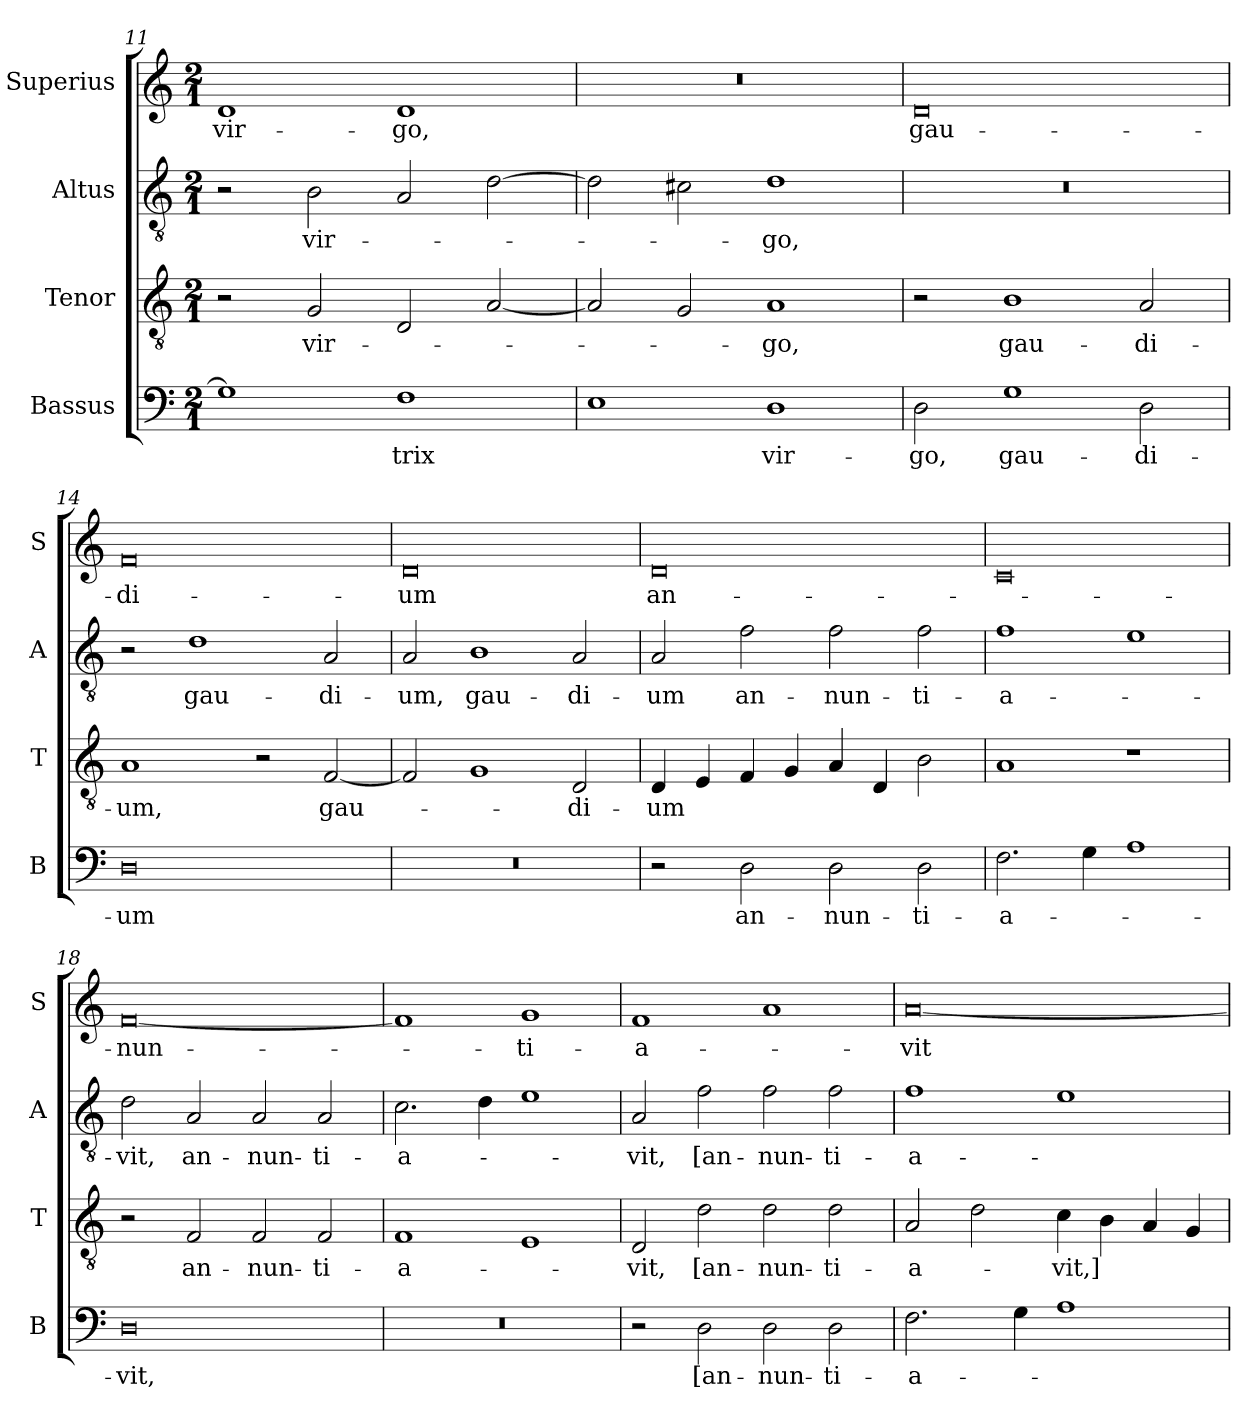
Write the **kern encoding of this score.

**kern	**text	**kern	**text	**kern	**text	**kern	**text
*part4	*part4	*part3	*part3	*part2	*part2	*part1	*part1
*staff4	*staff4	*staff3	*staff3	*staff2	*staff2	*staff1	*staff1
*I"Bassus	*	*I"Tenor	*	*I"Altus	*	*I"Superius	*
*I'B	*	*I'T	*	*I'A	*	*I'S	*
*clefF4	*	*clefGv2	*	*clefGv2	*	*clefG2	*
*k[]	*	*k[]	*	*k[]	*	*k[]	*
*M2/1	*	*M2/1	*	*M2/1	*	*M2/1	*
=11	=11	=11	=11	=11	=11	=11	=11
1G]	.	2r	.	2r	.	1d	vir-
.	.	2G	vir-	2B	vir-	.	.
1F	-trix	2D	.	2A	.	1d	-go,
.	.	[2A	.	[2d	.	.	.
=12	=12	=12	=12	=12	=12	=12	=12
1E	.	2A]	.	2d]	.	0r	.
.	.	2G	.	2c#X	.	.	.
1D	vir-	1A	-go,	1d	-go,	.	.
=13	=13	=13	=13	=13	=13	=13	=13
2D	-go,	2r	.	0r	.	0d	gau-
1G	gau-	1B	gau-	.	.	.	.
2D	-di-	2A	-di-	.	.	.	.
=14	=14	=14	=14	=14	=14	=14	=14
0D	-um	1A	-um,	2r	.	0f	-di-
.	.	.	.	1d	gau-	.	.
.	.	2r	.	.	.	.	.
.	.	[2F	gau-	2A	-di-	.	.
=15	=15	=15	=15	=15	=15	=15	=15
0r	.	2F]	.	2A	-um,	0d	-um
.	.	1G	.	1B	gau-	.	.
.	.	2D	-di-	2A	-di-	.	.
=16	=16	=16	=16	=16	=16	=16	=16
2r	.	4D	-um	2A	-um	0d	an-
.	.	4E	.	.	.	.	.
2D	an-	4F	.	2f	an-	.	.
.	.	4G	.	.	.	.	.
2D	-nun-	4A	.	2f	-nun-	.	.
.	.	4D	.	.	.	.	.
2D	-ti-	2B	.	2f	-ti-	.	.
=17	=17	=17	=17	=17	=17	=17	=17
2.F	-a-	1A	.	1f	-a-	0c	.
4G	.	.	.	.	.	.	.
1A	.	1r	.	1e	.	.	.
=18	=18	=18	=18	=18	=18	=18	=18
0D	-vit,	2r	.	2d	-vit,	[0f	-nun-
.	.	2F	an-	2A	an-	.	.
.	.	2F	-nun-	2A	-nun-	.	.
.	.	2F	-ti-	2A	-ti-	.	.
=19	=19	=19	=19	=19	=19	=19	=19
0r	.	1F	-a-	2.c	-a-	1f]	.
.	.	.	.	4d	.	.	.
.	.	1E	.	1e	.	1g	-ti-
=20	=20	=20	=20	=20	=20	=20	=20
2r	.	2D	-vit,	2A	-vit,	1f	-a-
2D	[an-	2d	[an-	2f	[an-	.	.
2D	-nun-	2d	-nun-	2f	-nun-	1a	.
2D	-ti-	2d	-ti-	2f	-ti-	.	.
=21	=21	=21	=21	=21	=21	=21	=21
2.F	-a-	2A	-a-	1f	-a-	[0a	-vit
.	.	2d	.	.	.	.	.
4G	.	.	.	.	.	.	.
1A	.	4c	-vit,]	1e	.	.	.
.	.	4B	.	.	.	.	.
.	.	4A	.	.	.	.	.
.	.	4G	.	.	.	.	.
=	=	=	=	=	=	=	=
*-	*-	*-	*-	*-	*-	*-	*-
